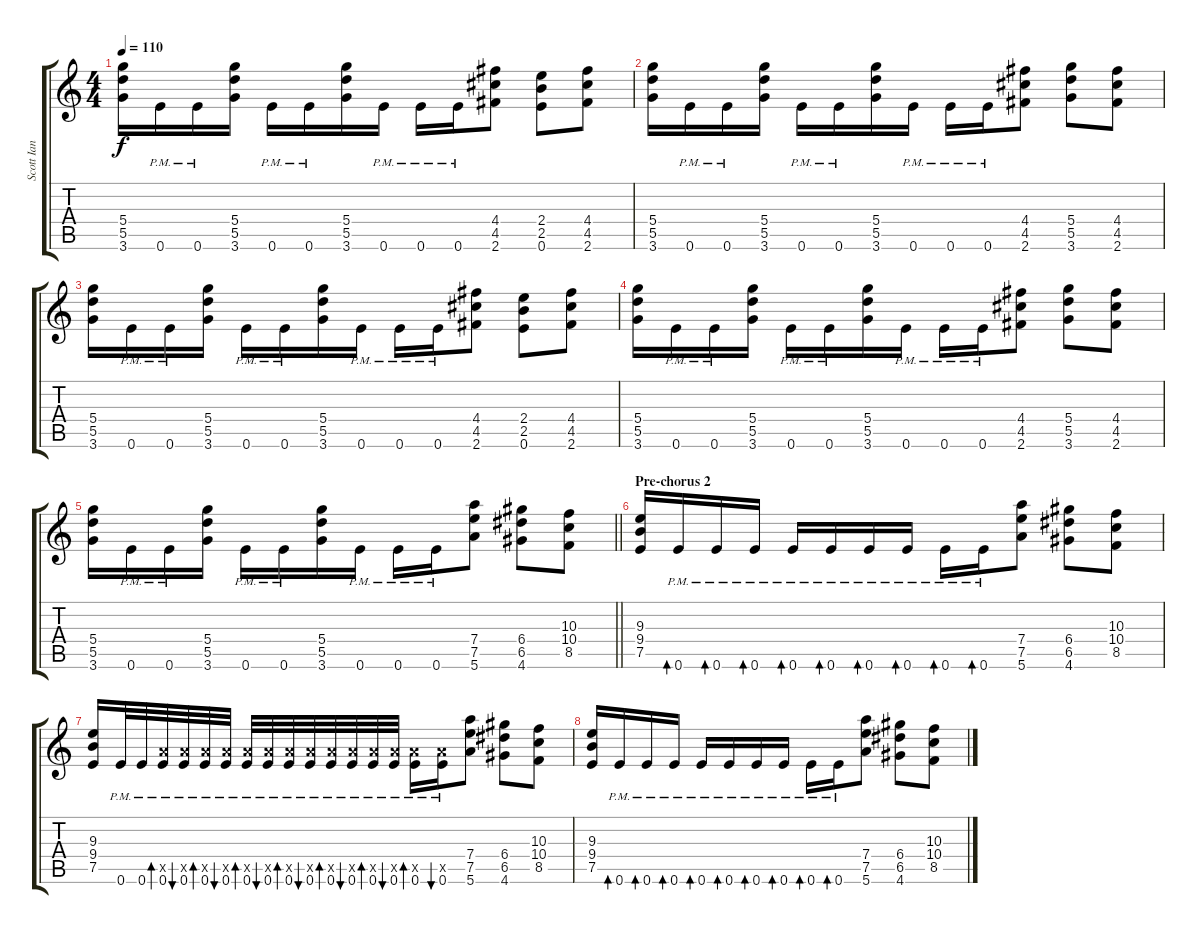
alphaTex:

\track ("Scott Ian (Guitar Rhythm)" "Scott Ian ") {instrument overdrivenguitar}
\staff {score tabs}
\tuning (E4 B3 G3 D3 A2 E2) {hide}
\ts (4 4)
\tempo 110
\clef g2
\ks c
(5.4 5.5 3.6).16{ot 8vb dy f} 0.6{pm}.16{ot 8vb} 0.6{pm}.16{ot 8vb} (5.4 5.5 3.6).16{ot 8vb} 0.6{pm}.16{ot 8vb} 0.6{pm}.16{ot 8vb} (5.4 5.5 3.6).16{ot 8vb} 0.6{pm}.16{ot 8vb} 0.6{pm}.16{ot 8vb} 0.6{pm}.16{ot 8vb} (4.4 4.5 2.6).8{ot 8vb} (2.4 2.5 0.6).8{ot 8vb} (4.4 4.5 2.6).8{ot 8vb} |
(5.4 5.5 3.6).16{ot 8vb} 0.6{pm}.16{ot 8vb} 0.6{pm}.16{ot 8vb} (5.4 5.5 3.6).16{ot 8vb} 0.6{pm}.16{ot 8vb} 0.6{pm}.16{ot 8vb} (5.4 5.5 3.6).16{ot 8vb} 0.6{pm}.16{ot 8vb} 0.6{pm}.16{ot 8vb} 0.6{pm}.16{ot 8vb} (4.4 4.5 2.6).8{ot 8vb} (5.4 5.5 3.6).8{ot 8vb} (4.4 4.5 2.6).8{ot 8vb} |
(5.4 5.5 3.6).16{ot 8vb} 0.6{pm}.16{ot 8vb} 0.6{pm}.16{ot 8vb} (5.4 5.5 3.6).16{ot 8vb} 0.6{pm}.16{ot 8vb} 0.6{pm}.16{ot 8vb} (5.4 5.5 3.6).16{ot 8vb} 0.6{pm}.16{ot 8vb} 0.6{pm}.16{ot 8vb} 0.6{pm}.16{ot 8vb} (4.4 4.5 2.6).8{ot 8vb} (2.4 2.5 0.6).8{ot 8vb} (4.4 4.5 2.6).8{ot 8vb} |
(5.4 5.5 3.6).16{ot 8vb} 0.6{pm}.16{ot 8vb} 0.6{pm}.16{ot 8vb} (5.4 5.5 3.6).16{ot 8vb} 0.6{pm}.16{ot 8vb} 0.6{pm}.16{ot 8vb} (5.4 5.5 3.6).16{ot 8vb} 0.6{pm}.16{ot 8vb} 0.6{pm}.16{ot 8vb} 0.6{pm}.16{ot 8vb} (4.4 4.5 2.6).8{ot 8vb} (5.4 5.5 3.6).8{ot 8vb} (4.4 4.5 2.6).8{ot 8vb} |
\barLineRight lightlight
(5.4 5.5 3.6).16{ot 8vb} 0.6{pm}.16{ot 8vb} 0.6{pm}.16{ot 8vb} (5.4 5.5 3.6).16{ot 8vb} 0.6{pm}.16{ot 8vb} 0.6{pm}.16{ot 8vb} (5.4 5.5 3.6).16{ot 8vb} 0.6{pm}.16{ot 8vb} 0.6{pm}.16{ot 8vb} 0.6{pm}.16{ot 8vb} (7.4 7.5 5.6).8{ot 8vb} (6.4 6.5 4.6).8{ot 8vb} (10.3 10.4 8.5).8 |
\section ("" "Pre-chorus 2")
(9.3 9.4 7.5).16 0.6{pm}.16{bd 120 ot 8vb} 0.6{pm}.16{bd 120 ot 8vb} 0.6{pm}.16{bd 120 ot 8vb} 0.6{pm}.16{bd 120 ot 8vb} 0.6{pm}.16{bd 120 ot 8vb} 0.6{pm}.16{bd 120 ot 8vb} 0.6{pm}.16{bd 120 ot 8vb} 0.6{pm}.16{bd 120 ot 8vb} 0.6{pm}.16{bd 120 ot 8vb} (7.4 7.5 5.6).8{ot 8vb} (6.4 6.5 4.6).8{ot 8vb} (10.3 10.4 8.5).8 |
(9.3 9.4 7.5).16 0.6{pm}.32{ot 8vb} 0.6{pm}.32{ot 8vb} (0.5{x} 0.6{pm}).32{bd 60 ot 8vb} (0.5{x} 0.6{pm}).32{bu 60 ot 8vb} (0.5{x} 0.6{pm}).32{bd 60 ot 8vb} (0.5{x} 0.6{pm}).32{bu 60 ot 8vb} (0.5{x} 0.6{pm}).32{bd 60 ot 8vb} (0.5{x} 0.6{pm}).32{bu 60 ot 8vb} (0.5{x} 0.6{pm}).32{bd 60 ot 8vb} (0.5{x} 0.6{pm}).32{bu 60 ot 8vb} (0.5{x} 0.6{pm}).32{bd 60 ot 8vb} (0.5{x} 0.6{pm}).32{bu 60 ot 8vb} (0.5{x} 0.6{pm}).32{bd 60 ot 8vb} (0.5{x} 0.6{pm}).32{bu 60 ot 8vb} (0.5{x} 0.6{pm}).16{bd 120 ot 8vb} (0.5{x} 0.6{pm}).16{bu 120 ot 8vb} (7.4 7.5 5.6).8{ot 8vb} (6.4 6.5 4.6).8{ot 8vb} (10.3 10.4 8.5).8 |
(9.3 9.4 7.5).16 0.6{pm}.16{bd 120 ot 8vb} 0.6{pm}.16{bd 120 ot 8vb} 0.6{pm}.16{bd 120 ot 8vb} 0.6{pm}.16{bd 120 ot 8vb} 0.6{pm}.16{bd 120 ot 8vb} 0.6{pm}.16{bd 120 ot 8vb} 0.6{pm}.16{bd 120 ot 8vb} 0.6{pm}.16{bd 120 ot 8vb} 0.6{pm}.16{bd 120 ot 8vb} (7.4 7.5 5.6).8{ot 8vb} (6.4 6.5 4.6).8{ot 8vb} (10.3 10.4 8.5).8
